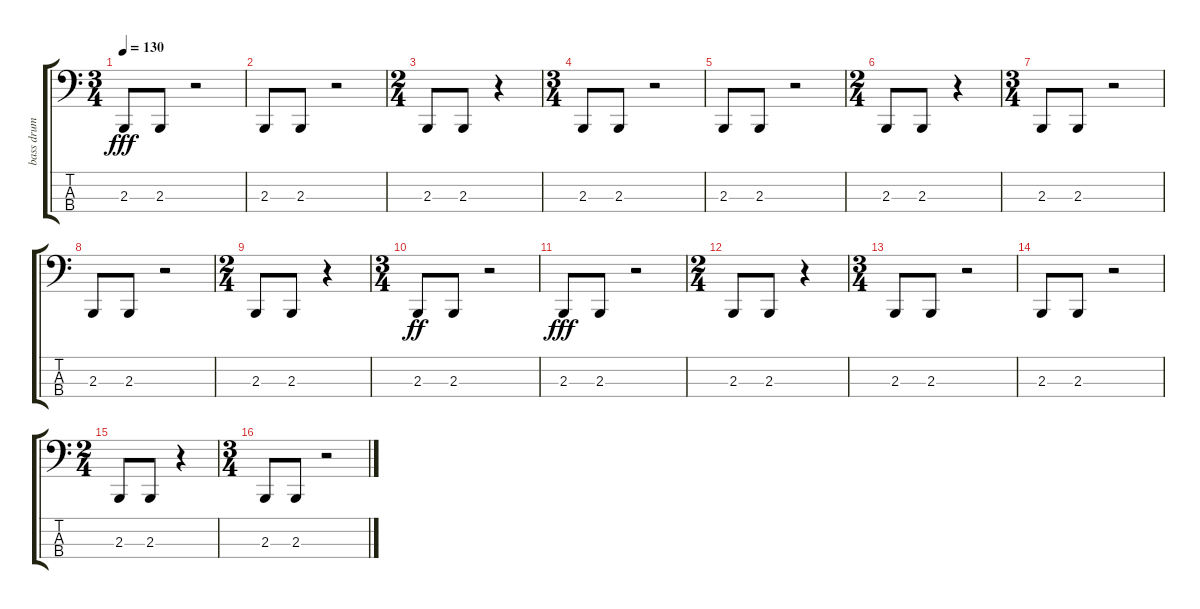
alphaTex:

\track ("bass drum" "bass drum") {instrument drawbarorgan}
\staff {score tabs}
\tuning (G2 D2 A1 E1) {hide}
\ts (3 4)
\tempo 130
\clef f4
\ks c
2.3.8{dy fff} 2.3.8 r.2 |
2.3.8 2.3.8 r.2 |
\ts (2 4)
2.3.8 2.3.8 r.4 |
\ts (3 4)
2.3.8 2.3.8 r.2 |
2.3.8 2.3.8 r.2 |
\ts (2 4)
2.3.8 2.3.8 r.4 |
\ts (3 4)
2.3.8 2.3.8 r.2 |
2.3.8 2.3.8 r.2 |
\ts (2 4)
2.3.8 2.3.8 r.4 |
\ts (3 4)
2.3.8{dy ff} 2.3.8 r.2 |
2.3.8{dy fff} 2.3.8 r.2 |
\ts (2 4)
2.3.8 2.3.8 r.4 |
\ts (3 4)
2.3.8 2.3.8 r.2 |
2.3.8 2.3.8 r.2 |
\ts (2 4)
2.3.8 2.3.8 r.4 |
\ts (3 4)
2.3.8 2.3.8 r.2
